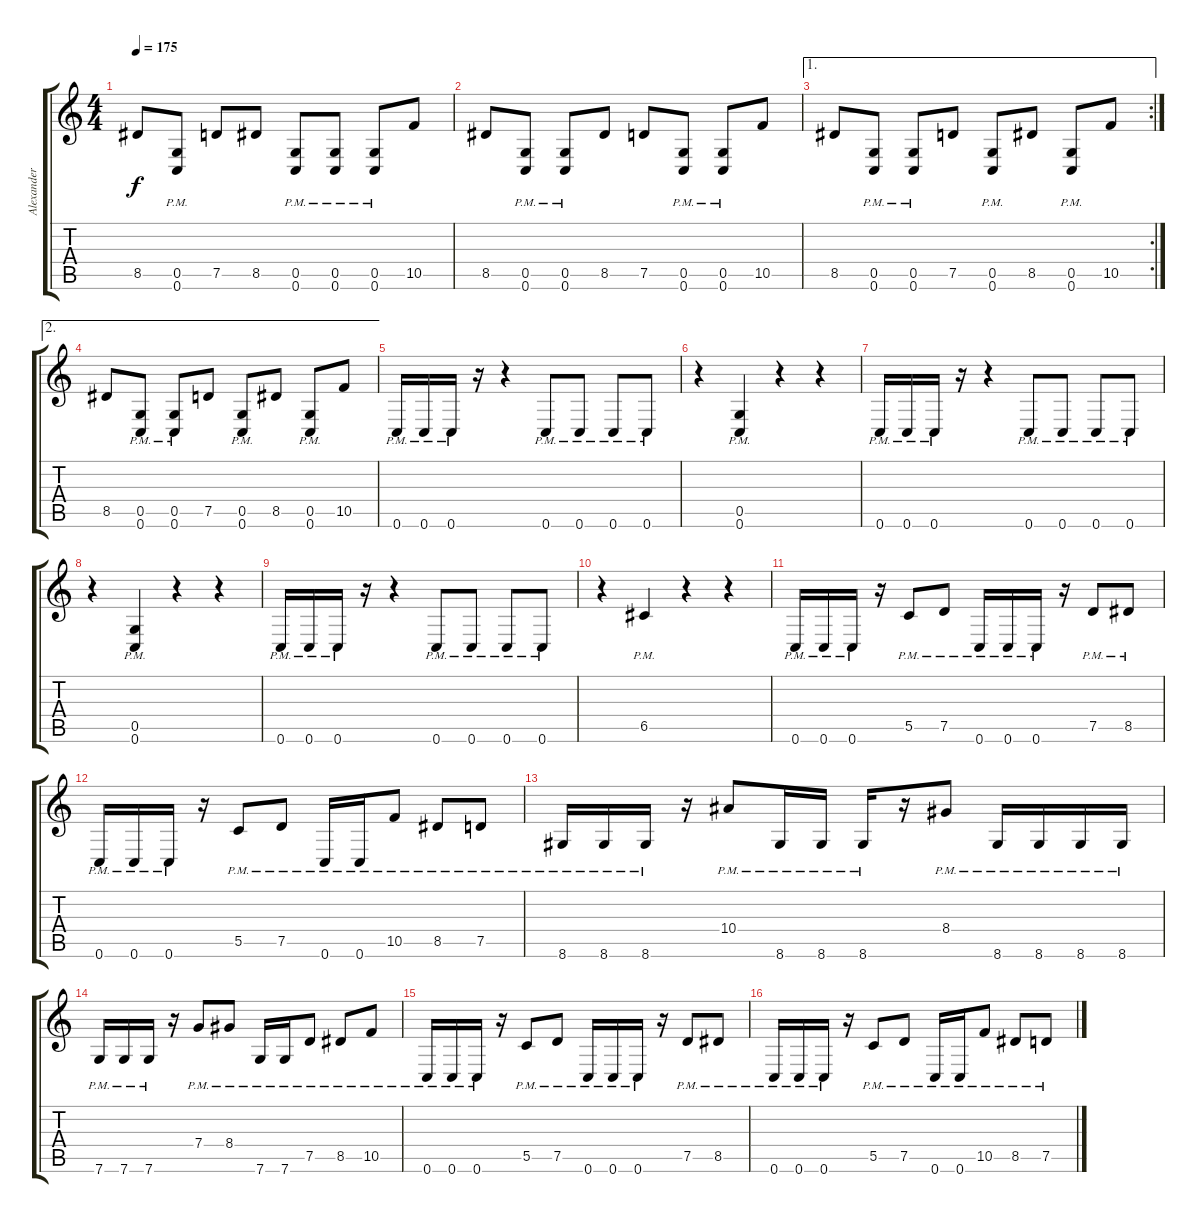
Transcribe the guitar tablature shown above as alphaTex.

\track ("Alexander Dietz " "Alexander ") {instrument distortionguitar}
\staff {score tabs}
\tuning (D4 A3 F3 C3 G2 C2) {hide}
\ts (4 4)
\tempo 175
\clef g2
\ks c
8.5.8{dy f} (0.5{pm} 0.6{pm}).8 7.5.8 8.5.8 (0.5{pm} 0.6{pm}).8 (0.5{pm} 0.6{pm}).8 (0.5{pm} 0.6{pm}).8 10.5.8 |
8.5.8 (0.5{pm} 0.6{pm}).8 (0.5{pm} 0.6{pm}).8 8.5.8 7.5.8 (0.5{pm} 0.6{pm}).8 (0.5{pm} 0.6{pm}).8 10.5.8 |
\ae 1
\rc 2
8.5.8 (0.5{pm} 0.6{pm}).8 (0.5{pm} 0.6{pm}).8 7.5.8 (0.5{pm} 0.6{pm}).8 8.5.8 (0.5{pm} 0.6{pm}).8 10.5.8 |
\ae 2
8.5.8 (0.5{pm} 0.6{pm}).8 (0.5{pm} 0.6{pm}).8 7.5.8 (0.5{pm} 0.6{pm}).8 8.5.8 (0.5{pm} 0.6{pm}).8 10.5.8 |
0.6{pm}.16 0.6{pm}.16 0.6{pm}.16 r.16 r.4 0.6{pm}.8 0.6{pm}.8 0.6{pm}.8 0.6{pm}.8 |
r.4 (0.5{pm} 0.6{pm}).4 r.4 r.4 |
0.6{pm}.16 0.6{pm}.16 0.6{pm}.16 r.16 r.4 0.6{pm}.8 0.6{pm}.8 0.6{pm}.8 0.6{pm}.8 |
r.4 (0.5{pm} 0.6{pm}).4 r.4 r.4 |
0.6{pm}.16 0.6{pm}.16 0.6{pm}.16 r.16 r.4 0.6{pm}.8 0.6{pm}.8 0.6{pm}.8 0.6{pm}.8 |
r.4 6.5{pm}.4 r.4 r.4 |
0.6{pm}.16 0.6{pm}.16 0.6{pm}.16 r.16 5.5{pm}.8 7.5{pm}.8 0.6{pm}.16 0.6{pm}.16 0.6{pm}.16 r.16 7.5{pm}.8 8.5{pm}.8 |
0.6{pm}.16 0.6{pm}.16 0.6{pm}.16 r.16 5.5{pm}.8 7.5{pm}.8 0.6{pm}.16 0.6{pm}.16 10.5{pm}.8 8.5{pm}.8 7.5{pm}.8 |
8.6{pm}.16 8.6{pm}.16 8.6{pm}.16 r.16 10.4{pm}.8 8.6{pm}.16 8.6{pm}.16 8.6{pm}.16 r.16 8.4{pm}.8 8.6{pm}.16 8.6{pm}.16 8.6{pm}.16 8.6{pm}.16 |
7.6{pm}.16 7.6{pm}.16 7.6{pm}.16 r.16 7.4{pm}.8 8.4{pm}.8 7.6{pm}.16 7.6{pm}.16 7.5{pm}.8 8.5{pm}.8 10.5{pm}.8 |
0.6{pm}.16 0.6{pm}.16 0.6{pm}.16 r.16 5.5{pm}.8 7.5{pm}.8 0.6{pm}.16 0.6{pm}.16 0.6{pm}.16 r.16 7.5{pm}.8 8.5{pm}.8 |
0.6{pm}.16 0.6{pm}.16 0.6{pm}.16 r.16 5.5{pm}.8 7.5{pm}.8 0.6{pm}.16 0.6{pm}.16 10.5{pm}.8 8.5{pm}.8 7.5{pm}.8
